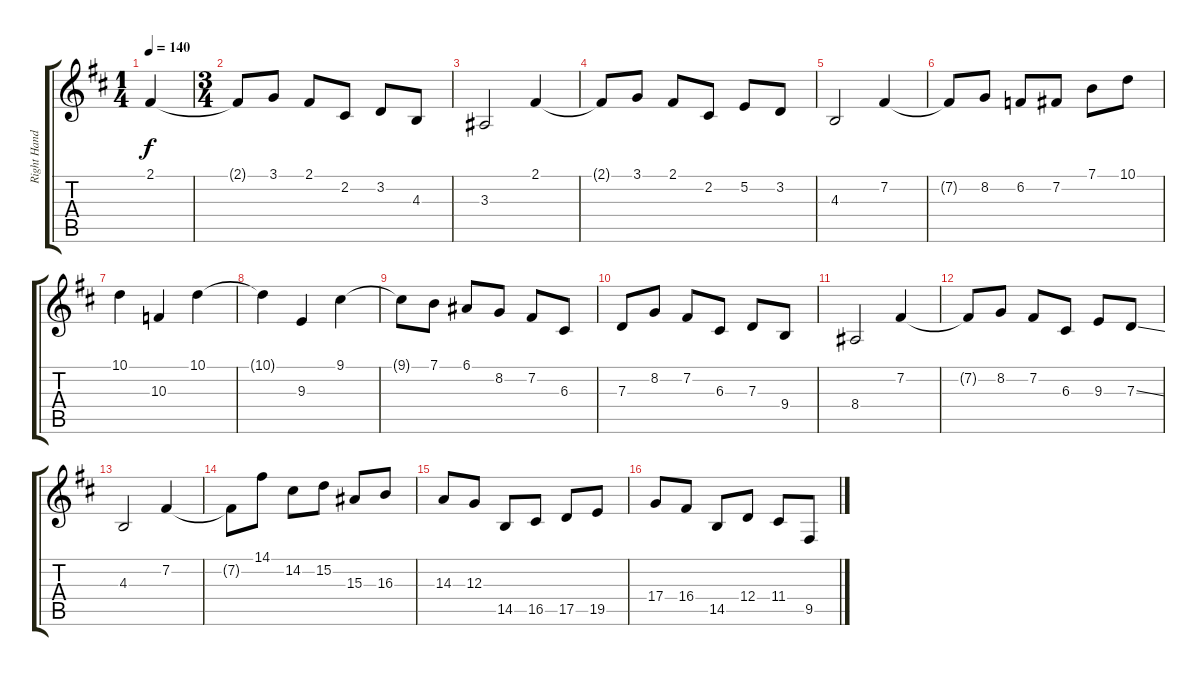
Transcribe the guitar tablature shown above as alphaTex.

\track ("Right Hand Lead" "Right Hand") {instrument acousticgrandpiano}
\staff {score tabs}
\tuning (E4 B3 G3 D3 A2 E2) {hide}
\ts (1 4)
\tempo 140
\clef g2
\ks d
2.1.4{dy f instrument acousticgrandpiano} |
\ts (3 4)
2.1{t}.8 3.1.8 2.1.8 2.2.8 3.2.8 4.3.8 |
3.3.2 2.1.4 |
2.1{t}.8 3.1.8 2.1.8 2.2.8 5.2.8 3.2.8 |
4.3.2 7.2.4 |
7.2{t}.8 8.2.8 6.2.8 7.2.8 7.1.8 10.1.8 |
10.1.4 10.3.4 10.1.4 |
10.1{t}.4 9.3.4 9.1.4 |
9.1{t}.8 7.1.8 6.1.8 8.2.8 7.2.8 6.3.8 |
7.3.8 8.2.8 7.2.8 6.3.8 7.3.8 9.4.8 |
8.4.2 7.2.4 |
7.2{t}.8 8.2.8 7.2.8 6.3.8 9.3.8 7.3{ss}.8 |
4.3.2 7.2.4 |
7.2{t}.8 14.1.8 14.2.8 15.2.8 15.3.8 16.3.8 |
14.3.8 12.3.8 14.5.8 16.5.8 17.5.8 19.5.8 |
17.4.8 16.4.8 14.5.8 12.4.8 11.4.8 9.5.8
